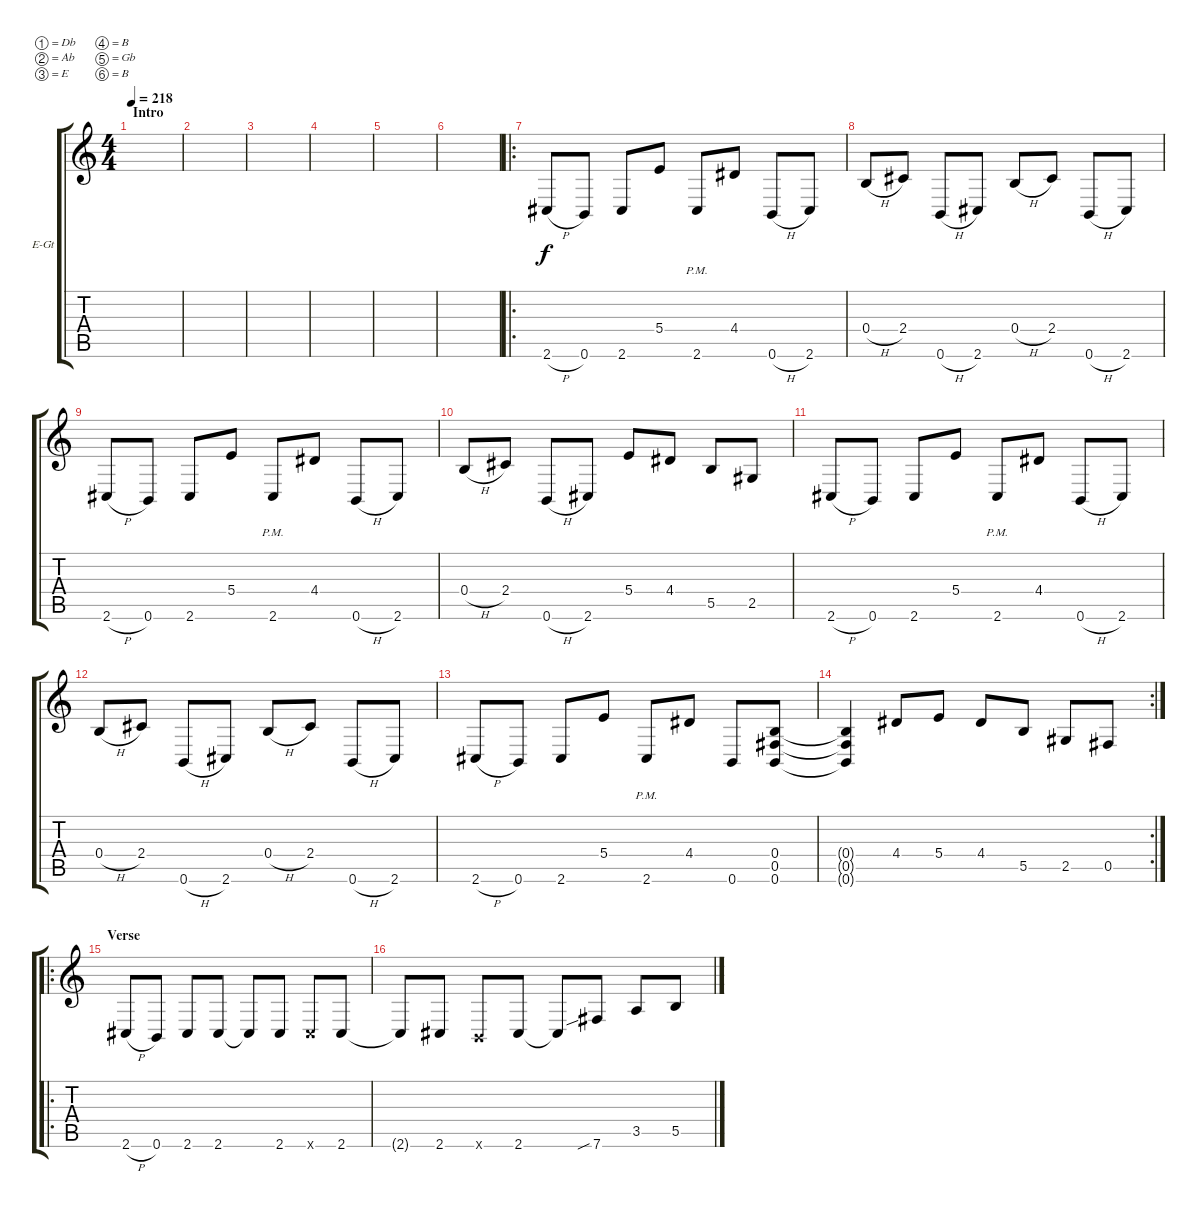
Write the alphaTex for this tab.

\bracketExtendMode groupsimilarinstruments
\firstSystemTrackNameOrientation horizontal
\otherSystemsTrackNameOrientation horizontal
\track ("Electric Guitar 1" "E-Gt") {instrument distortionguitar}
\staff {score tabs}
\tuning (Db4 Ab3 E3 B2 Gb2 B1)
\ts (4 4)
\section ("" "Intro")
\tempo 218
\clef g2
\ks c
|
|
|
|
|
|
\ro
2.6{h}.8 0.6.8 2.6.8 5.4.8 2.6{pm}.8 4.4.8 0.6{h}.8 2.6.8 |
0.4{h}.8 2.4.8 0.6{h}.8 2.6.8 0.4{h}.8 2.4.8 0.6{h}.8 2.6.8 |
2.6{h}.8 0.6.8 2.6.8 5.4.8 2.6{pm}.8 4.4.8 0.6{h}.8 2.6.8 |
0.4{h}.8 2.4.8 0.6{h}.8 2.6.8 5.4.8 4.4.8 5.5.8 2.5.8 |
2.6{h}.8 0.6.8 2.6.8 5.4.8 2.6{pm}.8 4.4.8 0.6{h}.8 2.6.8 |
0.4{h}.8 2.4.8 0.6{h}.8 2.6.8 0.4{h}.8 2.4.8 0.6{h}.8 2.6.8 |
2.6{h}.8 0.6.8 2.6.8 5.4.8 2.6{pm}.8 4.4.8 0.6.8 (0.6 0.5 0.4).8 |
\rc 2
(0.6{t} 0.5{t} 0.4{t}).4 4.4.8 5.4.8 4.4.8 5.5.8 2.5.8 0.5.8 |
\ro
\section ("" "Verse")
2.6{h}.8 0.6.8 2.6.8 2.6.8 2.6{t}.8 2.6.8 2.6{x}.8 2.6.8 |
2.6{t}.8 2.6.8 0.6{x}.8 2.6.8 2.6{t}.8 7.6{sib}.8 3.5.8 5.5.8
